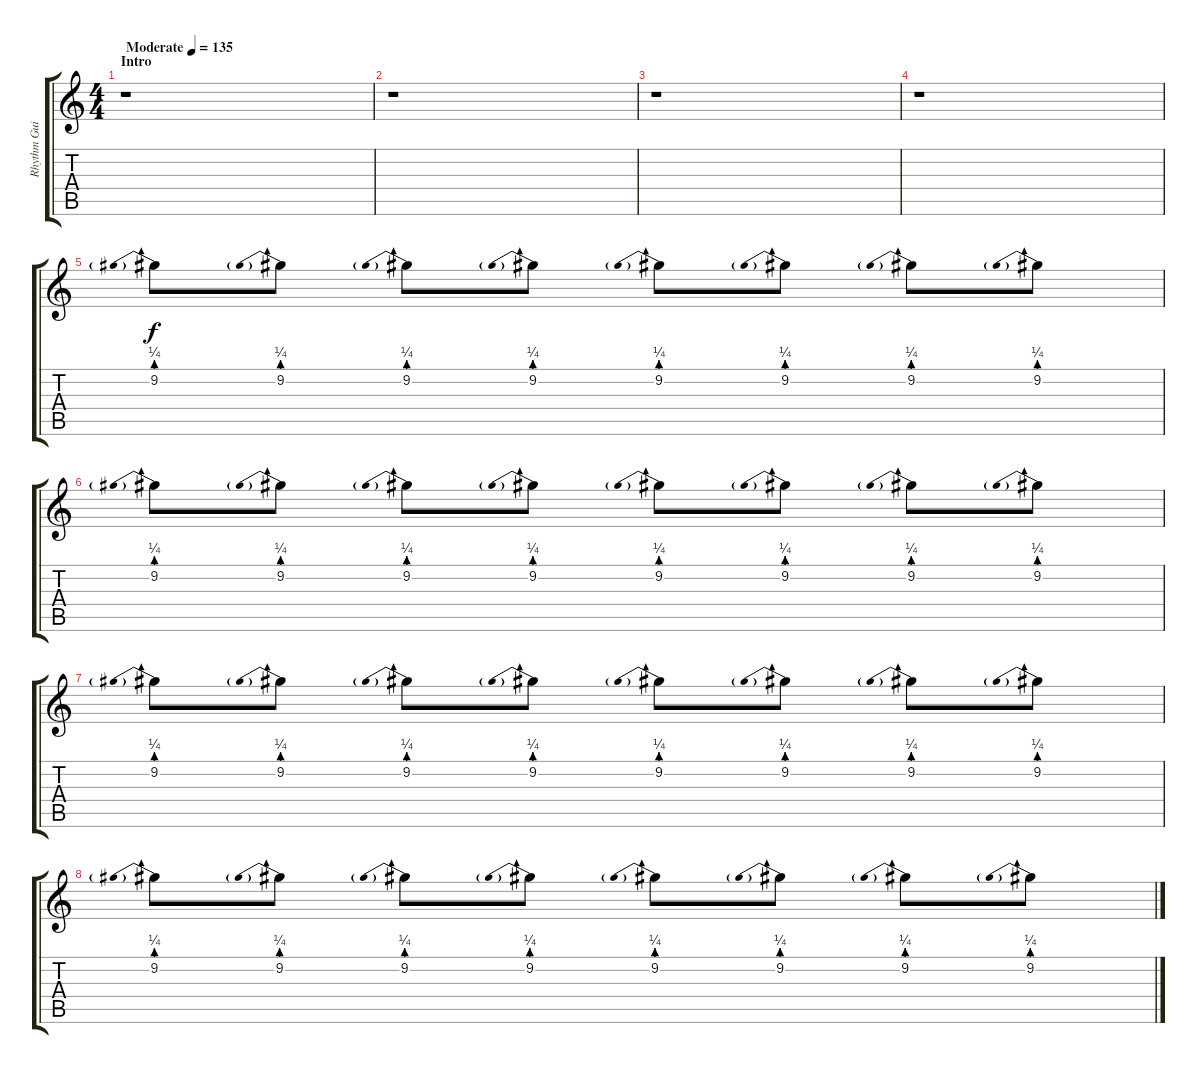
\track ("Rhythm Guitar 2" "Rhythm Gui") {instrument distortionguitar}
\staff {score tabs}
\tuning (E4 B3 G3 D3 A2 E2) {hide}
\ts (4 4)
\section ("" "Intro")
\tempo (135 "Moderate")
\clef g2
\ks c
r.1{dy f instrument distortionguitar} |
r.1 |
r.1 |
r.1 |
9.2{be (prebend 0 1 60 1)}.8 9.2{be (prebend 0 1 60 1)}.8 9.2{be (prebend 0 1 60 1)}.8 9.2{be (prebend 0 1 60 1)}.8 9.2{be (prebend 0 1 60 1)}.8 9.2{be (prebend 0 1 60 1)}.8 9.2{be (prebend 0 1 60 1)}.8 9.2{be (prebend 0 1 60 1)}.8 |
9.2{be (prebend 0 1 60 1)}.8 9.2{be (prebend 0 1 60 1)}.8 9.2{be (prebend 0 1 60 1)}.8 9.2{be (prebend 0 1 60 1)}.8 9.2{be (prebend 0 1 60 1)}.8 9.2{be (prebend 0 1 60 1)}.8 9.2{be (prebend 0 1 60 1)}.8 9.2{be (prebend 0 1 60 1)}.8 |
9.2{be (prebend 0 1 60 1)}.8 9.2{be (prebend 0 1 60 1)}.8 9.2{be (prebend 0 1 60 1)}.8 9.2{be (prebend 0 1 60 1)}.8 9.2{be (prebend 0 1 60 1)}.8 9.2{be (prebend 0 1 60 1)}.8 9.2{be (prebend 0 1 60 1)}.8 9.2{be (prebend 0 1 60 1)}.8 |
9.2{be (prebend 0 1 60 1)}.8 9.2{be (prebend 0 1 60 1)}.8 9.2{be (prebend 0 1 60 1)}.8 9.2{be (prebend 0 1 60 1)}.8 9.2{be (prebend 0 1 60 1)}.8 9.2{be (prebend 0 1 60 1)}.8 9.2{be (prebend 0 1 60 1)}.8 9.2{be (prebend 0 1 60 1)}.8
